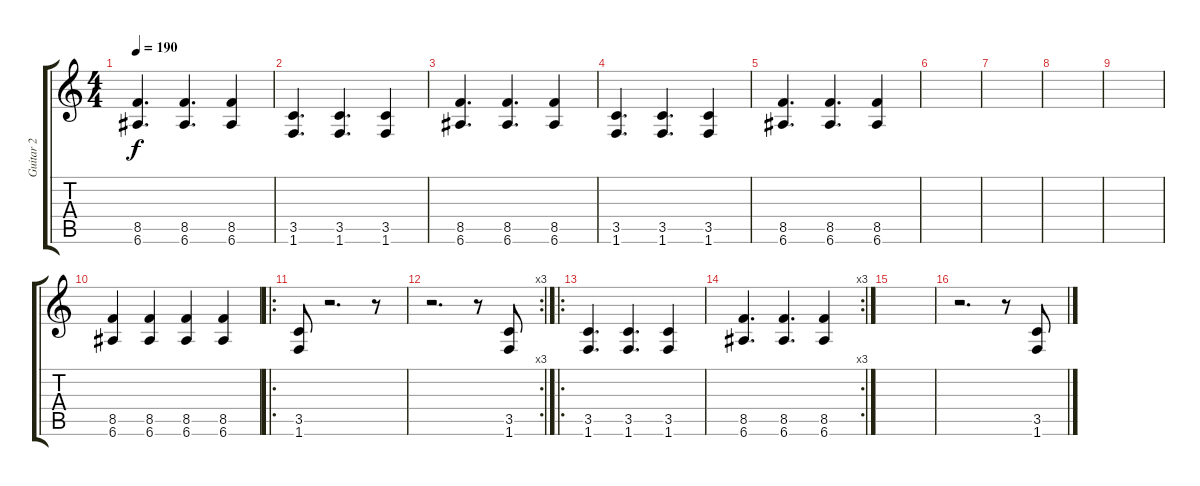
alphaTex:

\track ("Guitar 2" "Guitar 2") {instrument overdrivenguitar}
\staff {score tabs}
\tuning (E4 B3 G3 D3 A2 E2) {hide}
\ts (4 4)
\tempo 190
\clef g2
\ks c
(8.5 6.6).4{d dy f} (8.5 6.6).4{d} (8.5 6.6).4 |
(3.5 1.6).4{d} (3.5 1.6).4{d} (3.5 1.6).4 |
(8.5 6.6).4{d} (8.5 6.6).4{d} (8.5 6.6).4 |
(3.5 1.6).4{d} (3.5 1.6).4{d} (3.5 1.6).4 |
(8.5 6.6).4{d} (8.5 6.6).4{d} (8.5 6.6).4 |
|
|
|
|
(8.5 6.6).4 (8.5 6.6).4 (8.5 6.6).4 (8.5 6.6).4 |
\ro
(3.5 1.6).8 r.2{d} r.8 |
\rc 3
r.2{d} r.8 (3.5 1.6).8 |
\ro
(3.5 1.6).4{d} (3.5 1.6).4{d} (3.5 1.6).4 |
\rc 3
(8.5 6.6).4{d} (8.5 6.6).4{d} (8.5 6.6).4 |
|
r.2{d} r.8 (3.5 1.6).8
